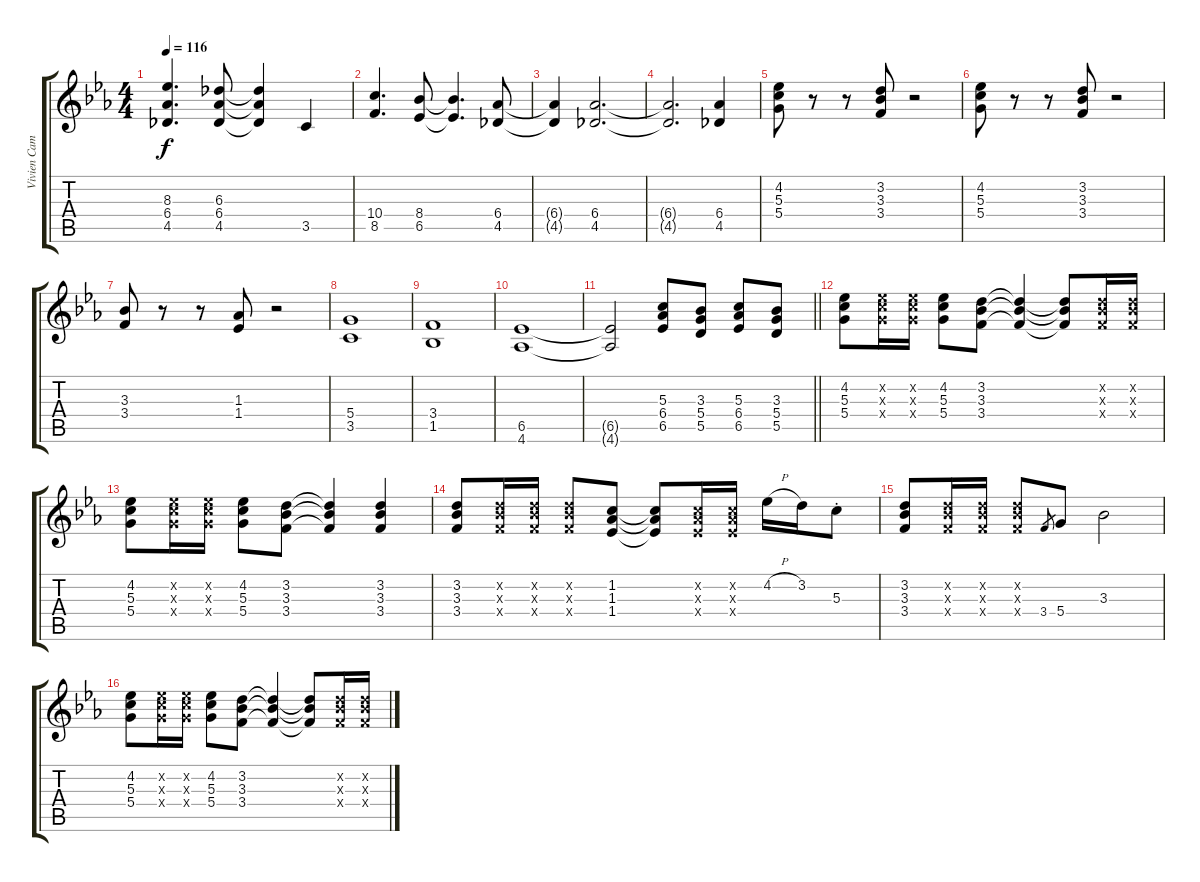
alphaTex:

\track ("Vivien Campbell II" "Vivien Cam") {instrument overdrivenguitar}
\staff {score tabs}
\tuning (E4 B3 G3 D3 A2 E2) {hide}
\ts (4 4)
\tempo 116
\clef g2
\ks eb
(8.3 6.4 4.5).4{d dy f} (6.3 6.4 4.5).8 (6.3{t} 6.4{t} 4.5{t}).4 3.5.4 |
(10.4 8.5).4{d} (8.4 6.5).8 (8.4{t} 6.5{t}).4{d} (6.4 4.5).8 |
(6.4{t} 4.5{t}).4 (6.4 4.5).2{d} |
(6.4{t} 4.5{t}).2{d} (6.4 4.5).4 |
(4.2 5.3 5.4).8 r.8 r.8 (3.2 3.3 3.4).8 r.2 |
(4.2 5.3 5.4).8 r.8 r.8 (3.2 3.3 3.4).8 r.2 |
(3.3 3.4).8 r.8 r.8 (1.3 1.4).8 r.2 |
(5.4 3.5).1 |
(3.4 1.5).1 |
(6.5 4.6).1 |
\barLineRight lightlight
(6.5{t} 4.6{t}).2 (5.3 6.4 6.5).8 (3.3 5.4 5.5).8 (5.3 6.4 6.5).8 (3.3 5.4 5.5).8 |
(4.2 5.3 5.4).8 (4.2{x} 5.3{x} 5.4{x}).16 (4.2{x} 5.3{x} 5.4{x}).16 (4.2 5.3 5.4).8 (3.2 3.3 3.4).8 (3.2{t} 3.3{t} 3.4{t}).4 (3.2{t} 3.3{t} 3.4{t}).8 (3.2{x} 3.3{x} 3.4{x}).16 (3.2{x} 3.3{x} 3.4{x}).16 |
(4.2 5.3 5.4).8 (4.2{x} 5.3{x} 5.4{x}).16 (4.2{x} 5.3{x} 5.4{x}).16 (4.2 5.3 5.4).8 (3.2 3.3 3.4).8 (3.2{t} 3.3{t} 3.4{t}).4 (3.2 3.3 3.4).4 |
(3.2 3.3 3.4).8 (3.2{x} 3.3{x} 3.4{x}).16 (3.2{x} 3.3{x} 3.4{x}).16 (3.2{x} 3.3{x} 3.4{x}).8 (1.2 1.3 1.4).8 (1.2{t} 1.3{t} 1.4{t}).8 (1.2{x} 1.3{x} 1.4{x}).16 (1.2{x} 1.3{x} 1.4{x}).16 4.2{h}.16 3.2.16 5.3{st}.8 |
(3.2 3.3 3.4).8 (3.2{x} 3.3{x} 3.4{x}).16 (3.2{x} 3.3{x} 3.4{x}).16 (3.2{x} 3.3{x} 3.4{x}).8 3.4.8{gr} 5.4.8 3.3.2 |
(4.2 5.3 5.4).8 (4.2{x} 5.3{x} 5.4{x}).16 (4.2{x} 5.3{x} 5.4{x}).16 (4.2 5.3 5.4).8 (3.2 3.3 3.4).8 (3.2{t} 3.3{t} 3.4{t}).4 (3.2{t} 3.3{t} 3.4{t}).8 (3.2{x} 3.3{x} 3.4{x}).16 (3.2{x} 3.3{x} 3.4{x}).16
